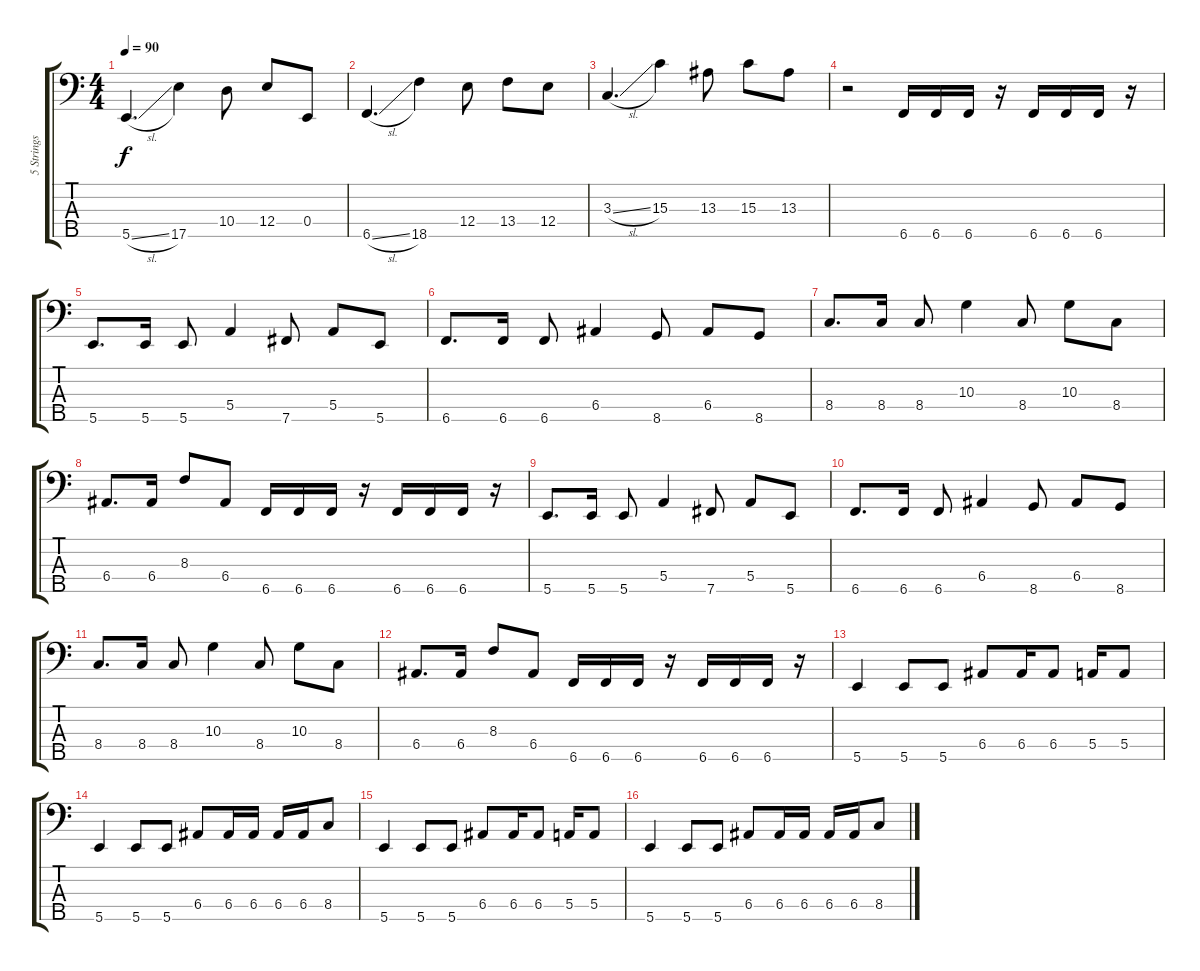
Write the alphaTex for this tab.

\track ("5 Strings Bass Standard Tuning" "5 Strings ") {instrument electricbassfinger}
\staff {score tabs}
\tuning (G2 D2 A1 E1 B0) {hide}
\ts (4 4)
\tempo 90
\clef f4
\ks c
5.5{sl}.4{d dy f} 17.5.4 10.4.8 12.4.8 0.4.8 |
6.5{sl}.4{d} 18.5.4 12.4.8 13.4.8 12.4.8 |
3.3{sl}.4{d} 15.3.4 13.3.8 15.3.8 13.3.8 |
r.2 6.5.16 6.5.16 6.5.16 r.16 6.5.16 6.5.16 6.5.16 r.16 |
5.5.8{d} 5.5.16 5.5.8 5.4.4 7.5.8 5.4.8 5.5.8 |
6.5.8{d} 6.5.16 6.5.8 6.4.4 8.5.8 6.4.8 8.5.8 |
8.4.8{d} 8.4.16 8.4.8 10.3.4 8.4.8 10.3.8 8.4.8 |
6.4.8{d} 6.4.16 8.3.8 6.4.8 6.5.16 6.5.16 6.5.16 r.16 6.5.16 6.5.16 6.5.16 r.16 |
5.5.8{d} 5.5.16 5.5.8 5.4.4 7.5.8 5.4.8 5.5.8 |
6.5.8{d} 6.5.16 6.5.8 6.4.4 8.5.8 6.4.8 8.5.8 |
8.4.8{d} 8.4.16 8.4.8 10.3.4 8.4.8 10.3.8 8.4.8 |
6.4.8{d} 6.4.16 8.3.8 6.4.8 6.5.16 6.5.16 6.5.16 r.16 6.5.16 6.5.16 6.5.16 r.16 |
5.5.4 5.5.8 5.5.8 6.4.8 6.4.16 6.4.8 5.4.16 5.4.8 |
5.5.4 5.5.8 5.5.8 6.4.8 6.4.16 6.4.16 6.4.16 6.4.16 8.4.8 |
5.5.4 5.5.8 5.5.8 6.4.8 6.4.16 6.4.8 5.4.16 5.4.8 |
5.5.4 5.5.8 5.5.8 6.4.8 6.4.16 6.4.16 6.4.16 6.4.16 8.4.8
